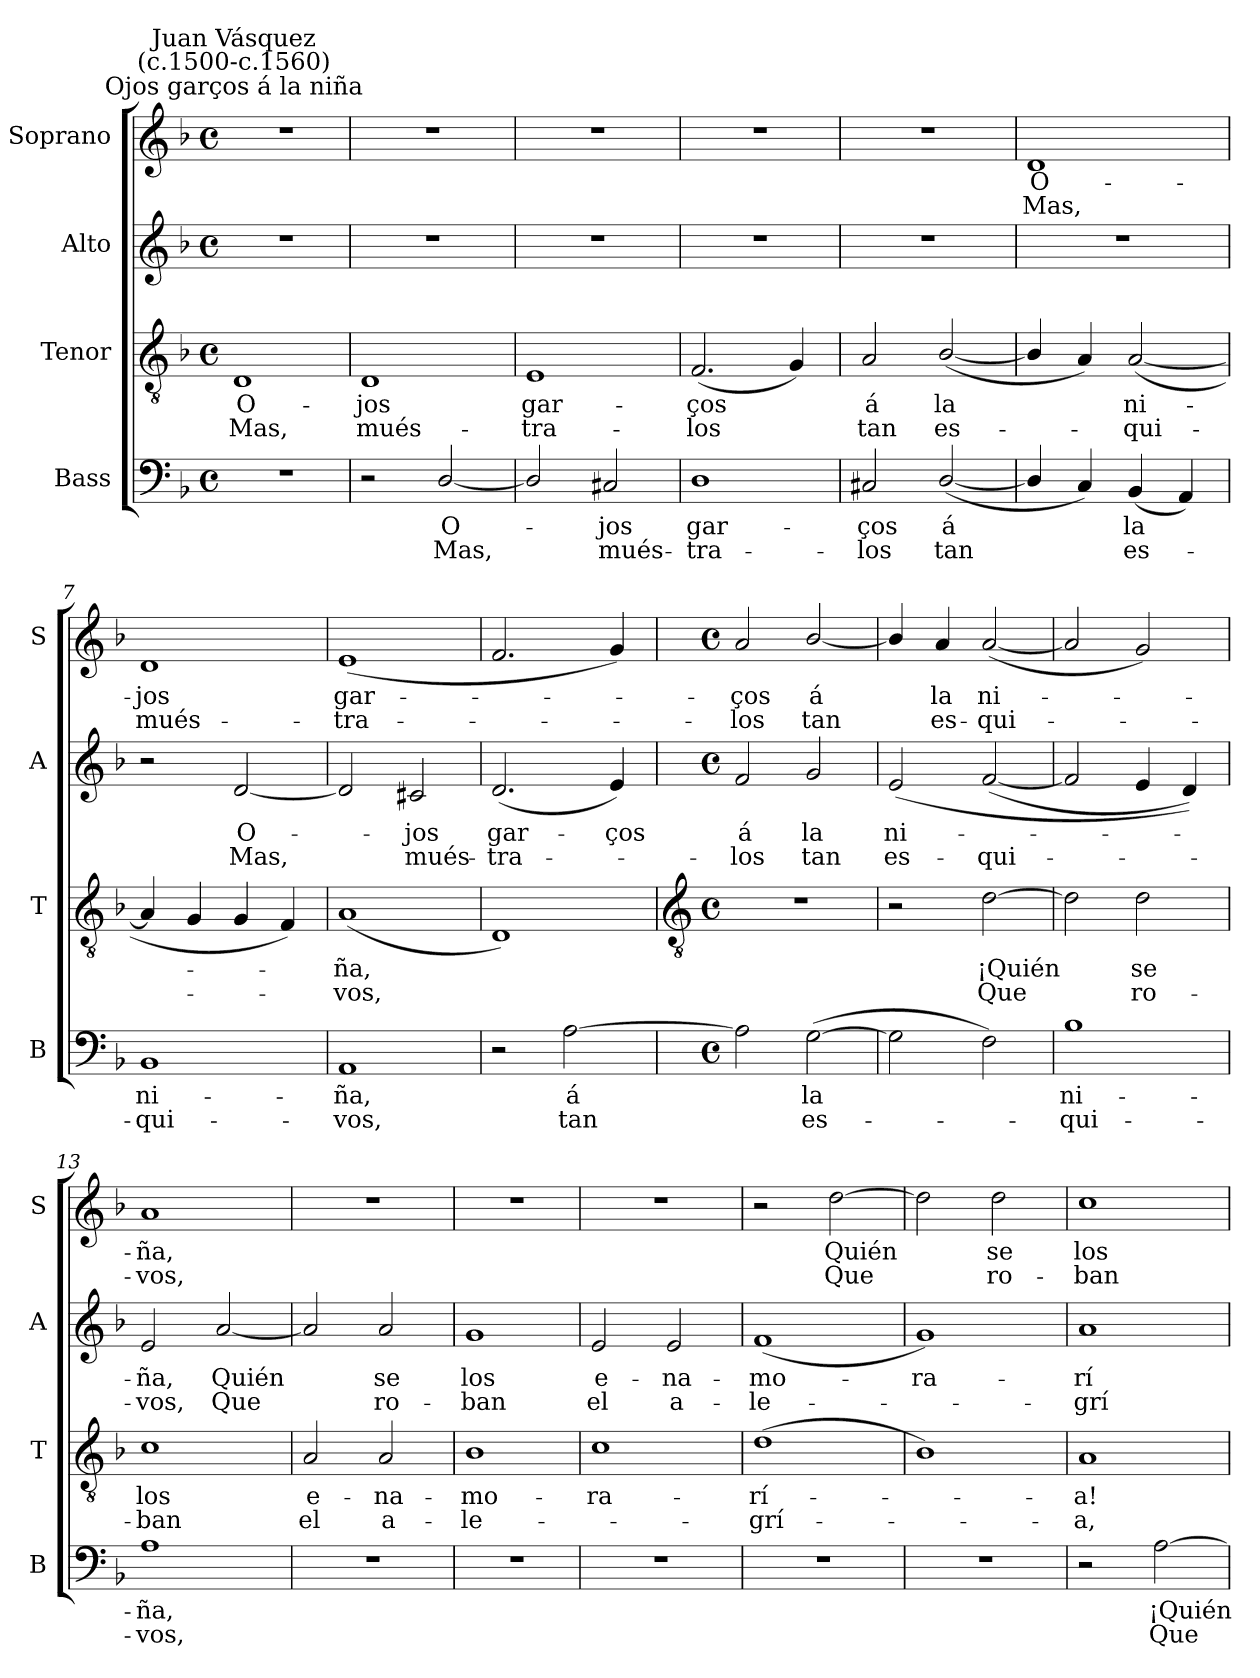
**kern	**text	**text	**kern	**text	**text	**kern	**text	**text	**kern	**text	**text
*part4	*part4	*part4	*part3	*part3	*part3	*part2	*part2	*part2	*part1	*part1	*part1
*staff4	*staff4	*staff4	*staff3	*staff3	*staff3	*staff2	*staff2	*staff2	*staff1	*staff1	*staff1
*I"Bass	*	*	*I"Tenor	*	*	*I"Alto	*	*	*I"Soprano	*	*
*I'B	*	*	*I'T	*	*	*I'A	*	*	*I'S	*	*
*clefF4	*	*	*clefGv2	*	*	*clefG2	*	*	*clefG2	*	*
*k[b-]	*	*	*k[b-]	*	*	*k[b-]	*	*	*k[b-]	*	*
*F:	*	*	*F:	*	*	*F:	*	*	*F:	*	*
*M4/4	*	*	*M4/4	*	*	*M4/4	*	*	*M4/4	*	*
*met(c)	*	*	*met(c)	*	*	*met(c)	*	*	*met(c)	*	*
=1	=1	=1	=1	=1	=1	=1	=1	=1	=1	=1	=1
!	!	!	!	!	!	!	!	!	!LO:TX:a:cj:t=Ojos garços á la niña	!	!
!	!	!	!	!	!	!	!	!	!LO:TX:a:cj:t=Juan Vásquez\n(c.1500-c.1560)	!	!
!	!	!	!	!LO:LY:b	!LO:LY:b	!	!	!	!	!	!
1r	.	.	1D	O-	-Mas,	1r	.	.	1r	.	.
=2	=2	=2	=2	=2	=2	=2	=2	=2	=2	=2	=2
!	!	!	!	!LO:LY:b	!LO:LY:b	!	!	!	!	!	!
2r	.	.	1D	jos	mués-	1r	.	.	1r	.	.
!	!LO:LY:b	!LO:LY:b	!	!	!	!	!	!	!	!	!
[2D/	O-	Mas,	.	.	.	.	.	.	.	.	.
=3	=3	=3	=3	=3	=3	=3	=3	=3	=3	=3	=3
!	!	!	!	!LO:LY:b	!LO:LY:b	!	!	!	!	!	!
2D/]	.	.	1E	-gar-	-tra-	1r	.	.	1r	.	.
!	!LO:LY:b	!LO:LY:b	!	!	!	!	!	!	!	!	!
2C#X	jos	mués-	.	.	.	.	.	.	.	.	.
=4	=4	=4	=4	=4	=4	=4	=4	=4	=4	=4	=4
!	!LO:LY:b	!LO:LY:b	!	!LO:LY:b	!LO:LY:b	!	!	!	!	!	!
1D	-gar-	-tra-	(<2.F	-ços	los	1r	.	.	1r	.	.
.	.	.	4G)	.	.	.	.	.	.	.	.
=5	=5	=5	=5	=5	=5	=5	=5	=5	=5	=5	=5
!	!LO:LY:b	!LO:LY:b	!	!LO:LY:b	!LO:LY:b	!	!	!	!	!	!
2C#X	-ços	los	2A	á	tan	1r	.	.	1r	.	.
!	!LO:LY:b	!LO:LY:b	!	!LO:LY:b	!LO:LY:b	!	!	!	!	!	!
(<[2D/	á	tan	(<[2B-/	la	es-	.	.	.	.	.	.
=6	=6	=6	=6	=6	=6	=6	=6	=6	=6	=6	=6
!	!	!	!	!	!	!	!	!	!	!LO:LY:b	!LO:LY:b
4D/]	.	.	4B-/]	.	.	1r	.	.	1d	O-	-Mas,
4C)	.	.	4A)	.	.	.	.	.	.	.	.
!	!LO:LY:b	!LO:LY:b	!	!LO:LY:b	!LO:LY:b	!	!	!	!	!	!
(<4BB-	la	es-	(<[2A	ni-	qui-	.	.	.	.	.	.
4AA)	.	.	.	.	.	.	.	.	.	.	.
=7	=7	=7	=7	=7	=7	=7	=7	=7	=7	=7	=7
!	!LO:LY:b	!LO:LY:b	!	!	!	!	!	!	!	!LO:LY:b	!LO:LY:b
1BB-	ni-	-qui-	4A]	.	.	2r	.	.	1d	jos	mués-
.	.	.	4G	.	.	.	.	.	.	.	.
!	!	!	!	!	!	!	!LO:LY:b	!LO:LY:b	!	!	!
.	.	.	4G	.	.	[2d	O-	Mas,	.	.	.
.	.	.	4F)	.	.	.	.	.	.	.	.
=8	=8	=8	=8	=8	=8	=8	=8	=8	=8	=8	=8
!	!LO:LY:b	!LO:LY:b	!	!LO:LY:b	!LO:LY:b	!	!	!	!	!LO:LY:b	!LO:LY:b
1AA	-ña,	vos,	(<1A	ña,	vos,	2d]	.	.	(<1e	-gar-	tra-
!	!	!	!	!	!	!	!LO:LY:b	!LO:LY:b	!	!	!
.	.	.	.	.	.	2c#X	jos	mués-	.	.	.
=9	=9	=9	=9	=9	=9	=9	=9	=9	=9	=9	=9
!	!	!	!	!	!	!	!LO:LY:b	!LO:LY:b	!	!	!
2r	.	.	1D)	.	.	(<2.d	-gar-	-tra-	2.f	.	.
!	!LO:LY:b	!LO:LY:b	!	!	!	!	!	!	!	!	!
[2A	á	tan	.	.	.	.	.	.	.	.	.
!	!	!	!	!	!	!	!LO:LY:b	!	!	!	!
.	.	.	.	.	.	4e)	ços	.	4g)	.	.
!!LO:LB:g=z
=10	=10	=10	=10	=10	=10	=10	=10	=10	=10	=10	=10
*	*	*	*clefGv2	*	*	*	*	*	*	*	*
*M4/4	*	*	*M4/4	*	*	*M4/4	*	*	*M4/4	*	*
*met(c)	*	*	*met(c)	*	*	*met(c)	*	*	*met(c)	*	*
!	!	!	!	!	!	!	!LO:LY:b	!LO:LY:b	!	!LO:LY:b	!LO:LY:b
2A]	.	.	1r	.	.	2f	á	los	2a	ços	los
!	!LO:LY:b	!LO:LY:b	!	!	!	!	!LO:LY:b	!LO:LY:b	!	!LO:LY:b	!LO:LY:b
(>[2G	la	es-	.	.	.	2g	la	tan	[2b-/	á	tan
=11	=11	=11	=11	=11	=11	=11	=11	=11	=11	=11	=11
!	!	!	!	!	!	!	!LO:LY:b	!LO:LY:b	!	!	!
2G]	.	.	2r	.	.	(<2e	ni-	es-	4b-/]	.	.
!	!	!	!	!	!	!	!	!	!	!LO:LY:b	!LO:LY:b
.	.	.	.	.	.	.	.	.	4a	la	es-
!	!	!	!	!LO:LY:b	!LO:LY:b	!	!	!LO:LY:b	!	!LO:LY:b	!LO:LY:b
2F)	.	.	[2d	¡Quién	Que	(<[2f	.	-qui-	(<[2a	-ni-	qui-
=12	=12	=12	=12	=12	=12	=12	=12	=12	=12	=12	=12
!	!LO:LY:b	!LO:LY:b	!	!	!	!	!	!	!	!	!
1B-	ni-	-qui-	2d]	.	.	2f]	.	.	2a]	.	.
!	!	!	!	!LO:LY:b	!LO:LY:b	!	!	!	!	!	!
.	.	.	2d	se	ro-	4e	.	.	2g)	.	.
.	.	.	.	.	.	4d))	.	.	.	.	.
=13	=13	=13	=13	=13	=13	=13	=13	=13	=13	=13	=13
!	!LO:LY:b	!LO:LY:b	!	!LO:LY:b	!LO:LY:b	!	!LO:LY:b	!LO:LY:b	!	!LO:LY:b	!LO:LY:b
1A	-ña,	vos,	1c	-los	ban	2e	ña,	vos,	1a	ña,	vos,
!	!	!	!	!	!	!	!LO:LY:b	!LO:LY:b	!	!	!
.	.	.	.	.	.	[2a	Quién	Que	.	.	.
=14	=14	=14	=14	=14	=14	=14	=14	=14	=14	=14	=14
!	!	!	!	!LO:LY:b	!LO:LY:b	!	!	!	!	!	!
1r	.	.	2A	e-	-el	2a]	.	.	1r	.	.
!	!	!	!	!LO:LY:b	!LO:LY:b	!	!LO:LY:b	!LO:LY:b	!	!	!
.	.	.	2A	na-	-a-	2a	se	ro-	.	.	.
=15	=15	=15	=15	=15	=15	=15	=15	=15	=15	=15	=15
!	!	!	!	!LO:LY:b	!LO:LY:b	!	!LO:LY:b	!LO:LY:b	!	!	!
1r	.	.	1B-	-mo-	-le-	1g	-los	ban	1r	.	.
=16	=16	=16	=16	=16	=16	=16	=16	=16	=16	=16	=16
!	!	!	!	!LO:LY:b	!	!	!LO:LY:b	!LO:LY:b	!	!	!
1r	.	.	1c	ra-	.	2e	e-	-el	1r	.	.
!	!	!	!	!	!	!	!LO:LY:b	!LO:LY:b	!	!	!
.	.	.	.	.	.	2e	na-	-a-	.	.	.
=17	=17	=17	=17	=17	=17	=17	=17	=17	=17	=17	=17
!	!	!	!	!LO:LY:b	!LO:LY:b	!	!LO:LY:b	!LO:LY:b	!	!	!
1r	.	.	(>1d	-rí-	grí-	(<1f	-mo-	-le-	2r	.	.
!	!	!	!	!	!	!	!	!	!	!LO:LY:b	!LO:LY:b
.	.	.	.	.	.	.	.	.	[2dd	Quién	Que
=18	=18	=18	=18	=18	=18	=18	=18	=18	=18	=18	=18
!	!	!	!	!	!	!	!LO:LY:b	!	!	!	!
1r	.	.	1B-)	.	.	1g)	ra-	.	2dd]	.	.
!	!	!	!	!	!	!	!	!	!	!LO:LY:b	!LO:LY:b
.	.	.	.	.	.	.	.	.	2dd	se	ro-
=19	=19	=19	=19	=19	=19	=19	=19	=19	=19	=19	=19
!	!	!	!	!LO:LY:b	!LO:LY:b	!	!LO:LY:b	!LO:LY:b	!	!LO:LY:b	!LO:LY:b
2r	.	.	1A	a!	a,	1a	-rí-	-grí-	1cc	-los	ban
!	!LO:LY:b	!LO:LY:b	!	!	!	!	!	!	!	!	!
[2A	¡Quién	Que	.	.	.	.	.	.	.	.	.
=	=	=	=	=	=	=	=	=	=	=	=
*-	*-	*-	*-	*-	*-	*-	*-	*-	*-	*-	*-
